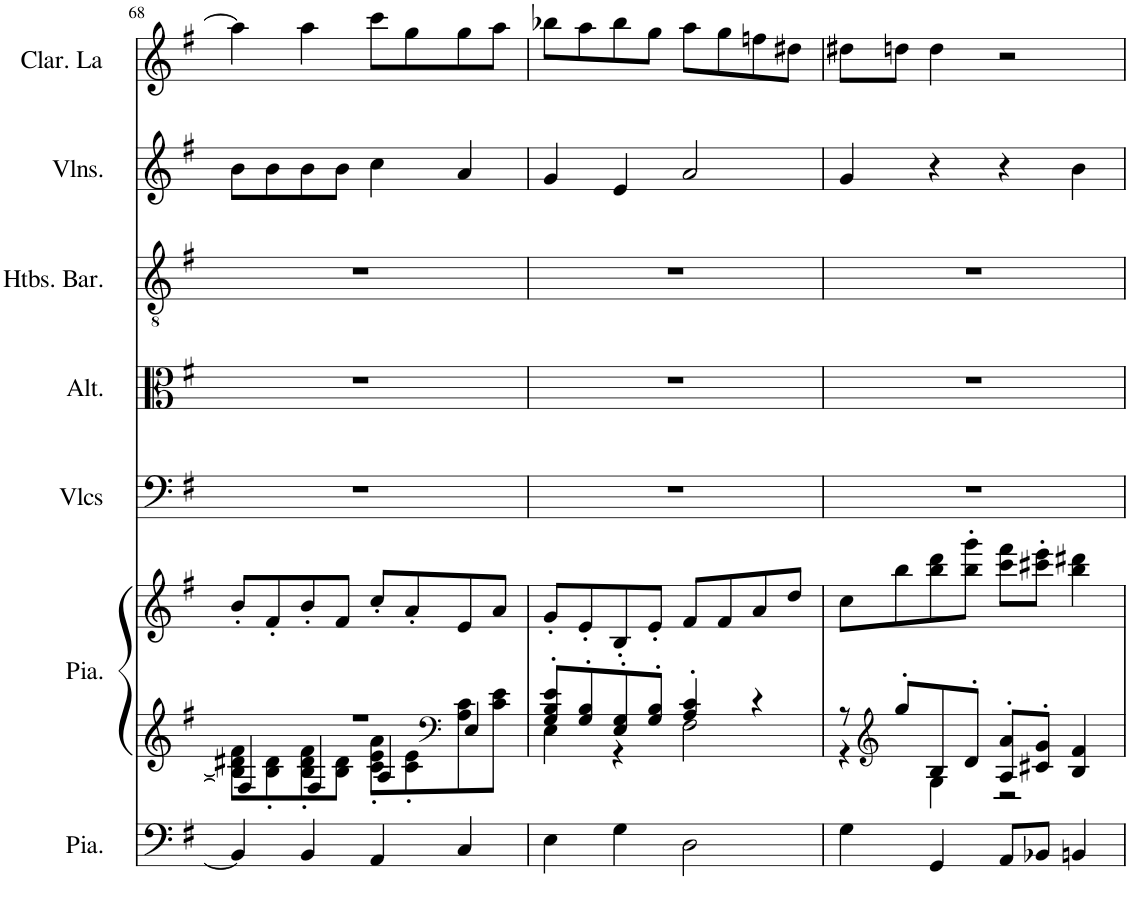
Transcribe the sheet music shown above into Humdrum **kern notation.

**kern	**kern	**kern	**kern	**kern	**kern	**kern	**kern
*part7	*part6	*part6	*part5	*part4	*part3	*part2	*part1
*staff8	*staff7	*staff6	*staff5	*staff4	*staff3	*staff2	*staff1
*I"Piano, Pedals	*I"Piano, Organ	*	*I"Violoncelles, Bass	*I"Altos, Tenor	*I"Hautbois Baryton, Alto	*I"Violons, Soprano	*I"Clarinette en La, Soprano solo
*I'Pia.	*I'Pia.	*	*I'Vlcs	*I'Alt.	*I'Htbs. Bar.	*I'Vlns.	*I'Clar. La
!!LO:PB:g=z
*clefF4	*clefG2	*clefG2	*clefF4	*clefC3	*clefGv2	*clefG2	*clefG2
*	*	*	*	*	*	*	*Trd2c3
*k[f#]	*k[f#]	*k[f#]	*k[f#]	*k[f#]	*k[f#]	*k[f#]	*k[f#]
*M4/4	*M4/4	*M4/4	*M4/4	*M4/4	*M4/4	*M4/4	*M4/4
=68	=68	=68	=68	=68	=68	=68	=68
*	*^	*	*	*	*	*	*
*	*	*^	*	*	*	*	*	*
4BB/]	1r	8B\] 8d#X\ 8f#\L	4F#/]	8b'/L	1r	1r	1r	8b\L	4aa\]
.	.	8B\' 8d#\'	.	8f#'/	.	.	.	8b\	.
4BB/	.	8B\' 8d#\' 8f#\'	4F#/	8b'/	.	.	.	8b\	4aa\
.	.	8B\ 8d#\J	.	8f#/J	.	.	.	8b\J	.
4AA/	.	8c\' 8e\' 8a\'L	4A/	8cc'/L	.	.	.	4cc\	8ccc\L
.	.	8c\' 8e\'	.	8a'/	.	.	.	.	8gg\
*	*clefF4	*	*	*	*	*	*	*	*
4C/	.	8A\ 8c\	4E/	8e/	.	.	.	4a/	8gg\
.	.	8c\ 8e\J	.	8a/J	.	.	.	.	8aa\J
*	*	*v	*v	*	*	*	*	*	*
=69	=69	=69	=69	=69	=69	=69	=69	=69
4E\	8G/' 8B/' 8e/'L	4E\	8g'/L	1r	1r	1r	4g/	8bb-X\L
.	8G/' 8B/'	.	8e'/	.	.	.	.	8aa\
4G\	8E/' 8G/'	4r	8B'/	.	.	.	4e/	8bb-\
.	8G/' 8B/'J	.	8e'/J	.	.	.	.	8gg\J
2D\	4A/' 4c/'	2F#\	8f#/L	.	.	.	2a/	8aa\L
.	.	.	8f#/	.	.	.	.	8gg\
.	4r	.	8a/	.	.	.	.	8ffn\
.	.	.	8dd/J	.	.	.	.	8dd#X\J
=70	=70	=70	=70	=70	=70	=70	=70	=70
4G\	8r	4r	8cc\L	1r	1r	1r	4g/	8dd#X\L
*	*clefG2	*	*	*	*	*	*	*
.	8gg'/L	.	8bb\	.	.	.	.	8ddn\J
4GG/	8B/	4G\	8bb\ 8ddd\	.	.	.	4r	4dd\
.	8d'/J	.	8bb\' 8ggg\'J	.	.	.	.	.
8AA/L	8A/' 8a/'L	2r	8ccc\ 8fff#\L	.	.	.	4r	2r
8BB-X/J	8c#X/' 8g/'J	.	8ccc#X\' 8eee\'J	.	.	.	.	.
4BBn/	4B/ 4f#/	.	4bb\ 4ddd#X\	.	.	.	4b\	.
*	*v	*v	*	*	*	*	*	*
=	=	=	=	=	=	=	=
*-	*-	*-	*-	*-	*-	*-	*-
